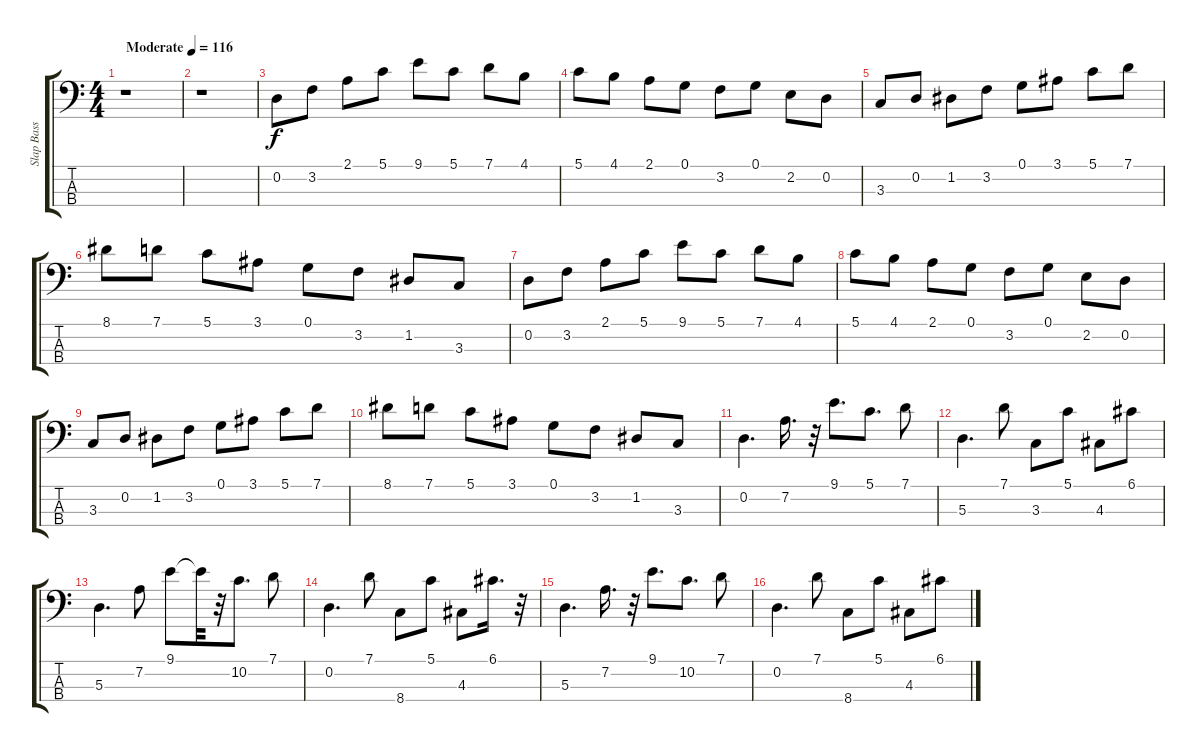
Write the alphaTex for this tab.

\track ("Slap Bass 2" "Slap Bass ") {instrument slapbass2}
\staff {score tabs}
\tuning (G2 D2 A1 E1) {hide}
\ts (4 4)
\tempo (116 "Moderate")
\clef f4
\ks c
r.1{dy f instrument slapbass2} |
r.1 |
0.2.8 3.2.8 2.1.8 5.1.8 9.1.8 5.1.8 7.1.8 4.1.8 |
5.1.8 4.1.8 2.1.8 0.1.8 3.2.8 0.1.8 2.2.8 0.2.8 |
3.3.8 0.2.8 1.2.8 3.2.8 0.1.8 3.1.8 5.1.8 7.1.8 |
8.1.8 7.1.8 5.1.8 3.1.8 0.1.8 3.2.8 1.2.8 3.3.8 |
0.2.8 3.2.8 2.1.8 5.1.8 9.1.8 5.1.8 7.1.8 4.1.8 |
5.1.8 4.1.8 2.1.8 0.1.8 3.2.8 0.1.8 2.2.8 0.2.8 |
3.3.8 0.2.8 1.2.8 3.2.8 0.1.8 3.1.8 5.1.8 7.1.8 |
8.1.8 7.1.8 5.1.8 3.1.8 0.1.8 3.2.8 1.2.8 3.3.8 |
0.2.4{d} 7.2.16{d} r.32 9.1.8{d} 5.1.8{d} 7.1.8 |
5.3.4{d} 7.1.8 3.3.8 5.1.8 4.3.8 6.1.8 |
5.3.4{d} 7.2.8 9.1.8 9.1{t}.32 r.32 10.2.8{d} 7.1.8 |
0.2.4{d} 7.1.8 8.4.8 5.1.8 4.3.8 6.1.16{d} r.32 |
5.3.4{d} 7.2.16{d} r.32 9.1.8{d} 10.2.8{d} 7.1.8 |
0.2.4{d} 7.1.8 8.4.8 5.1.8 4.3.8 6.1.8
